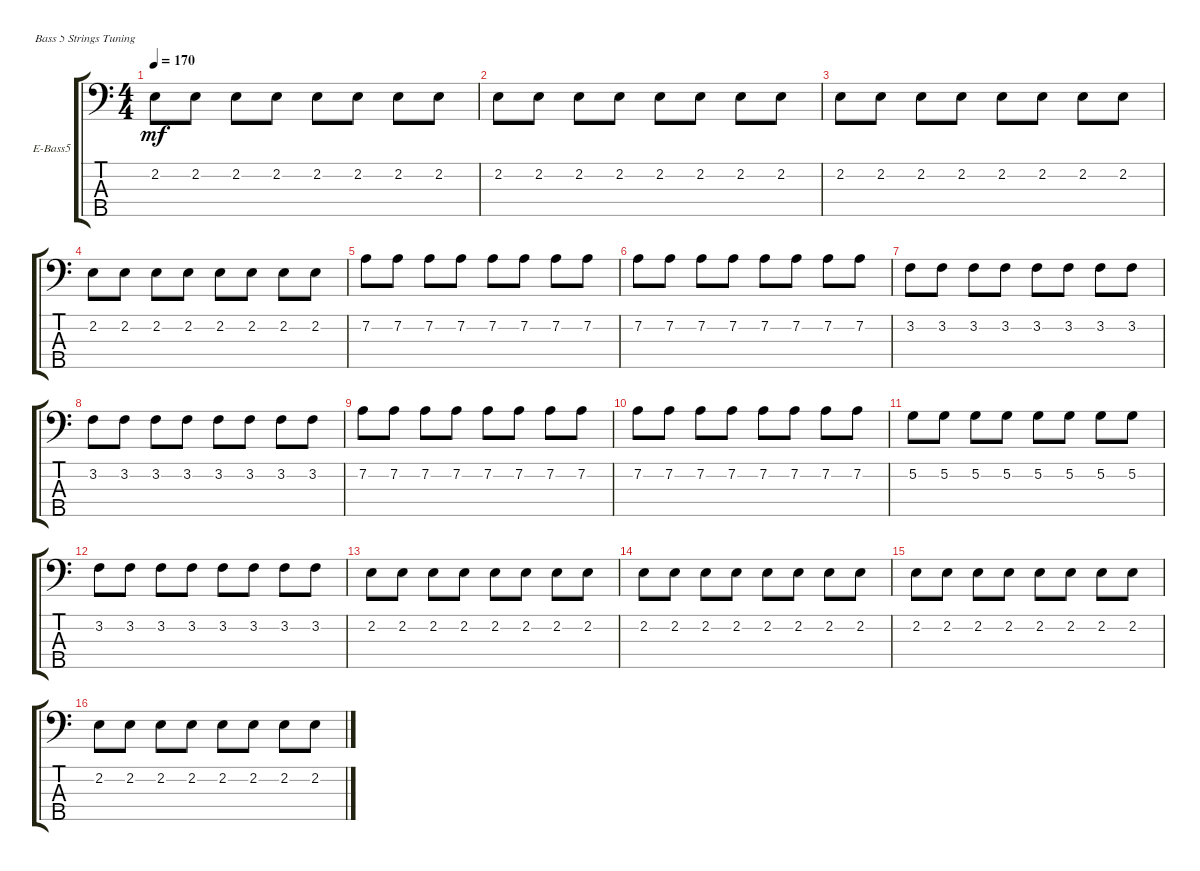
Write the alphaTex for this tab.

\defaultSystemsLayout 4
\bracketExtendMode groupsimilarinstruments
\firstSystemTrackNameOrientation horizontal
\otherSystemsTrackNameOrientation horizontal
\track ("Electric Bass" "E-Bass5") {instrument electricbassfinger}
\staff {score tabs}
\tuning (G2 D2 A1 E1 B0)
\ts (4 4)
\tempo 170
\clef f4
\ks c
2.2.8{dy mf} 2.2.8 2.2.8 2.2.8 2.2.8 2.2.8 2.2.8 2.2.8 |
2.2.8 2.2.8 2.2.8 2.2.8 2.2.8 2.2.8 2.2.8 2.2.8 |
2.2.8 2.2.8 2.2.8 2.2.8 2.2.8 2.2.8 2.2.8 2.2.8 |
2.2.8 2.2.8 2.2.8 2.2.8 2.2.8 2.2.8 2.2.8 2.2.8 |
7.2.8 7.2.8 7.2.8 7.2.8 7.2.8 7.2.8 7.2.8 7.2.8 |
7.2.8 7.2.8 7.2.8 7.2.8 7.2.8 7.2.8 7.2.8 7.2.8 |
3.2.8 3.2.8 3.2.8 3.2.8 3.2.8 3.2.8 3.2.8 3.2.8 |
3.2.8 3.2.8 3.2.8 3.2.8 3.2.8 3.2.8 3.2.8 3.2.8 |
7.2.8 7.2.8 7.2.8 7.2.8 7.2.8 7.2.8 7.2.8 7.2.8 |
7.2.8 7.2.8 7.2.8 7.2.8 7.2.8 7.2.8 7.2.8 7.2.8 |
5.2.8 5.2.8 5.2.8 5.2.8 5.2.8 5.2.8 5.2.8 5.2.8 |
3.2.8 3.2.8 3.2.8 3.2.8 3.2.8 3.2.8 3.2.8 3.2.8 |
2.2.8 2.2.8 2.2.8 2.2.8 2.2.8 2.2.8 2.2.8 2.2.8 |
2.2.8 2.2.8 2.2.8 2.2.8 2.2.8 2.2.8 2.2.8 2.2.8 |
2.2.8 2.2.8 2.2.8 2.2.8 2.2.8 2.2.8 2.2.8 2.2.8 |
2.2.8 2.2.8 2.2.8 2.2.8 2.2.8 2.2.8 2.2.8 2.2.8
